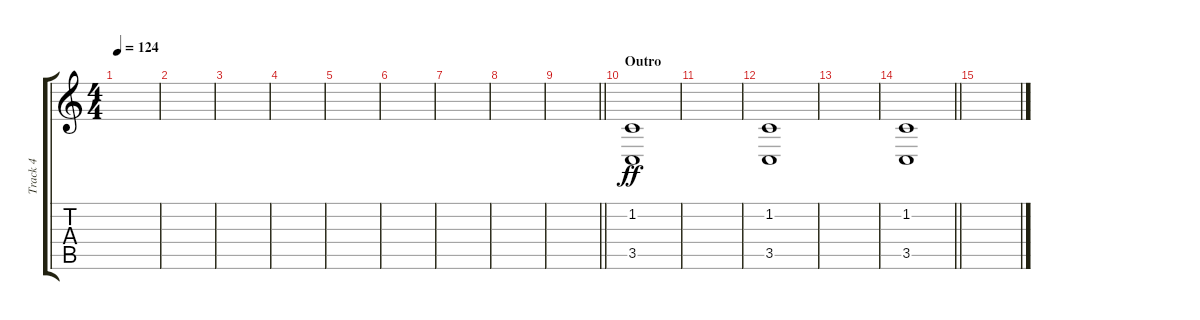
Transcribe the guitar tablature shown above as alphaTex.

\track ("Track 4" "Track 4") {instrument musicbox}
\staff {score tabs}
\tuning (E4 B3 G3 D3 A2 E2) {hide}
\ts (4 4)
\tempo 124
\clef g2
\ks c
|
|
|
|
|
|
|
|
\barLineRight lightlight
|
\section ("" "Outro")
(1.2 3.5).1{dy ff instrument tubularbells} |
|
(1.2 3.5).1 |
|
\barLineRight lightlight
(1.2 3.5).1 |
\section ("" "")
